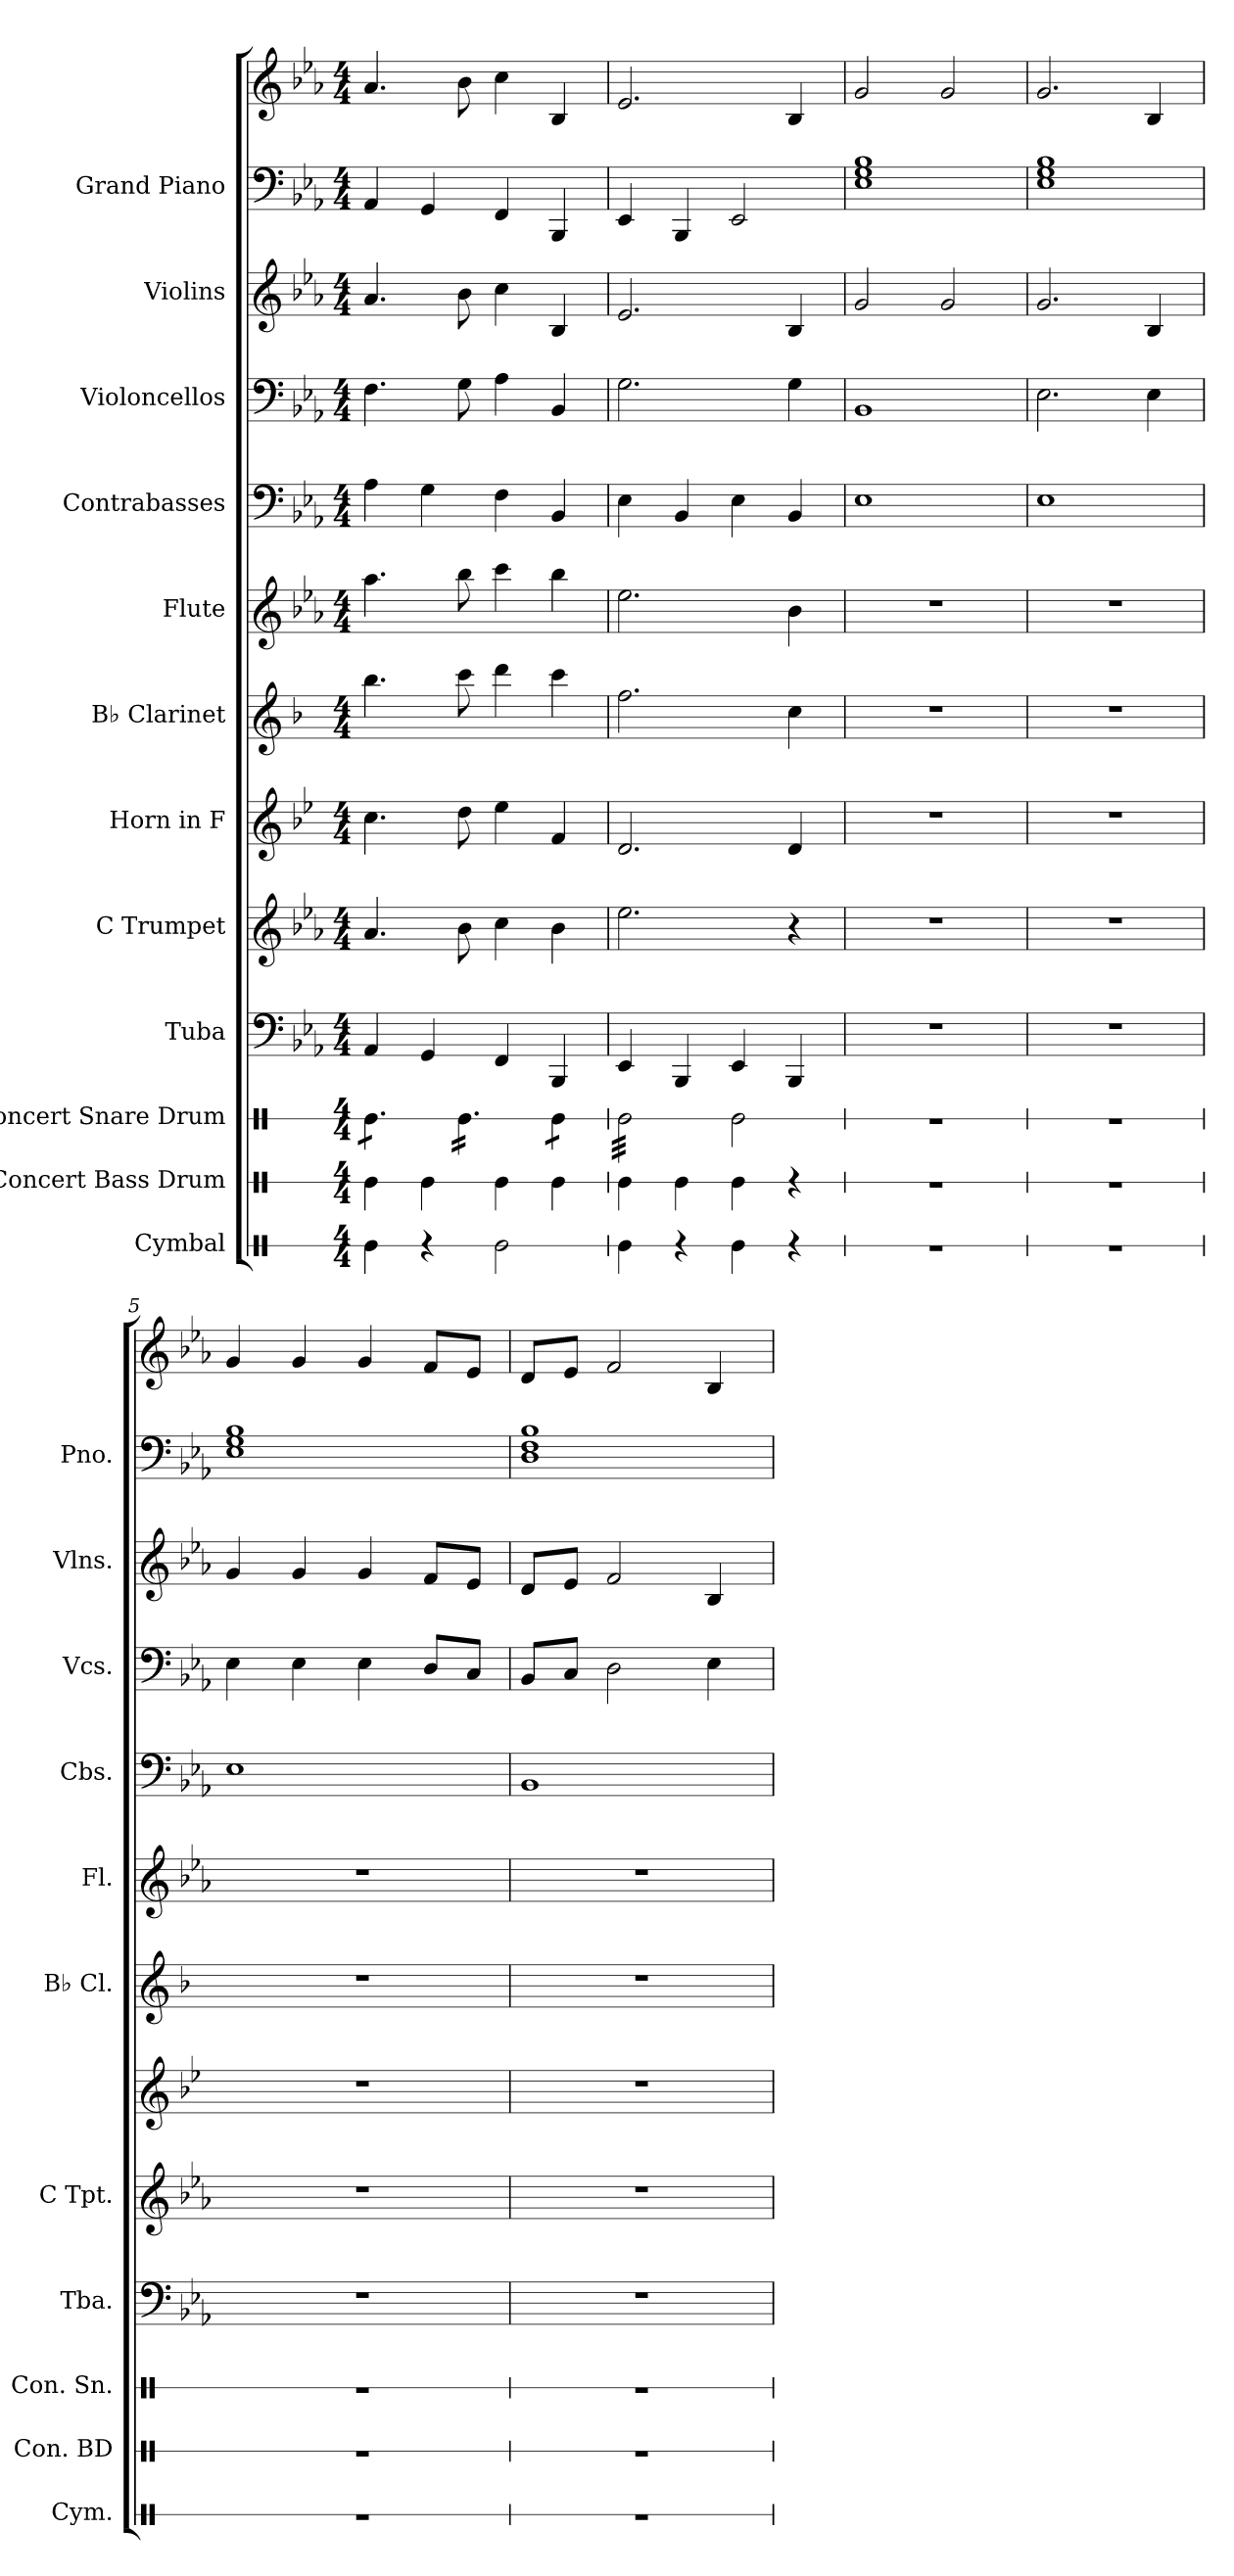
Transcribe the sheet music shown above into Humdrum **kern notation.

**kern	**kern	**kern	**kern	**kern	**kern	**kern	**kern	**kern	**kern	**kern	**kern	**kern
*part12	*part11	*part10	*part9	*part8	*part7	*part6	*part5	*part4	*part3	*part2	*part1	*part1
*staff13	*staff12	*staff11	*staff10	*staff9	*staff8	*staff7	*staff6	*staff5	*staff4	*staff3	*staff2	*staff1
*I"Cymbal	*I"Concert Bass Drum	*I"Concert Snare Drum	*I"Tuba	*I"C Trumpet	*I"Horn in F	*I"B♭ Clarinet	*I"Flute	*I"Contrabasses	*I"Violoncellos	*I"Violins	*I"Grand Piano	*
*I'Cym.	*I'Con. BD	*I'Con. Sn.	*I'Tba.	*I'C Tpt.	*	*I'B♭ Cl.	*I'Fl.	*I'Cbs.	*I'Vcs.	*I'Vlns.	*I'Pno.	*
*stria1	*stria1	*stria1	*	*	*	*	*	*	*	*	*	*
*clefX	*clefX	*clefX	*clefF4	*clefG2	*clefG2	*clefG2	*clefG2	*clefF4	*clefF4	*clefG2	*clefF4	*clefG2
*	*	*	*	*	*ITrd4c7	*ITrd1c2	*	*ITrd7c12	*	*	*	*
*k[]	*k[]	*k[]	*k[b-e-a-]	*k[b-e-a-]	*k[b-e-a-]	*k[b-e-a-]	*k[b-e-a-]	*k[b-e-a-]	*k[b-e-a-]	*k[b-e-a-]	*k[b-e-a-]	*k[b-e-a-]
*M4/4	*M4/4	*M4/4	*M4/4	*M4/4	*M4/4	*M4/4	*M4/4	*M4/4	*M4/4	*M4/4	*M4/4	*M4/4
*MM60	*MM60	*MM60	*MM60	*MM60	*MM60	*MM60	*MM60	*MM60	*MM60	*MM60	*MM60	*MM60
=1	=1	=1	=1	=1	=1	=1	=1	=1	=1	=1	=1	=1
*	*	*tremolo	*	*	*	*	*	*	*	*	*	*
4Re\	4Re\	8Re\L	4AA-/	4.a-/	4.f\	4.aa-\	4.aa-\	4AA-\	4.F\	4.a-/	4AA-/	4.a-/
.	.	8Re\	.	.	.	.	.	.	.	.	.	.
4r	4Re\	8Re\J	4GG/	.	.	.	.	4GG\	.	.	4GG/	.
.	.	16Re\LL	.	8b-\	8g\	8bb-\	8bb-\	.	8G\	8b-\	.	8b-\
.	.	16Re\	.	.	.	.	.	.	.	.	.	.
2Re\	4Re\	16Re\	4FF/	4cc\	4a-\	4ccc\	4ccc\	4FF\	4A-\	4cc\	4FF/	4cc\
.	.	16Re\	.	.	.	.	.	.	.	.	.	.
.	.	16Re\	.	.	.	.	.	.	.	.	.	.
.	.	16Re\JJ	.	.	.	.	.	.	.	.	.	.
.	4Re\	8Re\L	4BBB-/	4b-\	4B-/	4bb-\	4bb-\	4BBB-/	4BB-/	4B-/	4BBB-/	4B-/
.	.	8Re\J	.	.	.	.	.	.	.	.	.	.
=2	=2	=2	=2	=2	=2	=2	=2	=2	=2	=2	=2	=2
4Re\	4Re\	32Re\LLL	4EE-/	2.ee-\	2.G/	2.ee-\	2.ee-\	4EE-\	2.G\	2.e-/	4EE-/	2.e-/
.	.	32Re\	.	.	.	.	.	.	.	.	.	.
.	.	32Re\	.	.	.	.	.	.	.	.	.	.
.	.	32Re\	.	.	.	.	.	.	.	.	.	.
.	.	32Re\	.	.	.	.	.	.	.	.	.	.
.	.	32Re\	.	.	.	.	.	.	.	.	.	.
.	.	32Re\	.	.	.	.	.	.	.	.	.	.
.	.	32Re\	.	.	.	.	.	.	.	.	.	.
4r	4Re\	32Re\	4BBB-/	.	.	.	.	4BBB-/	.	.	4BBB-/	.
.	.	32Re\	.	.	.	.	.	.	.	.	.	.
.	.	32Re\	.	.	.	.	.	.	.	.	.	.
.	.	32Re\	.	.	.	.	.	.	.	.	.	.
.	.	32Re\	.	.	.	.	.	.	.	.	.	.
.	.	32Re\	.	.	.	.	.	.	.	.	.	.
.	.	32Re\	.	.	.	.	.	.	.	.	.	.
.	.	32Re\JJJ	.	.	.	.	.	.	.	.	.	.
*	*	*Xtremolo	*	*	*	*	*	*	*	*	*	*
4Re\	4Re\	2Re\	4EE-/	.	.	.	.	4EE-\	.	.	2EE-/	.
4r	4r	.	4BBB-/	4r	4G/	4b-\	4b-\	4BBB-/	4G\	4B-/	.	4B-/
=3	=3	=3	=3	=3	=3	=3	=3	=3	=3	=3	=3	=3
*	*	*	*	*	*	*	*	*	*	*	*	*MM120
1r	1r	1r	1r	1r	1r	1r	1r	1EE-	1BB-	2g/	1E- 1G 1B-	2g/
.	.	.	.	.	.	.	.	.	.	2g/	.	2g/
=4	=4	=4	=4	=4	=4	=4	=4	=4	=4	=4	=4	=4
1r	1r	1r	1r	1r	1r	1r	1r	1EE-	2.E-\	2.g/	1E- 1G 1B-	2.g/
.	.	.	.	.	.	.	.	.	4E-\	4B-/	.	4B-/
=5	=5	=5	=5	=5	=5	=5	=5	=5	=5	=5	=5	=5
1r	1r	1r	1r	1r	1r	1r	1r	1EE-	4E-\	4g/	1E- 1G 1B-	4g/
.	.	.	.	.	.	.	.	.	4E-\	4g/	.	4g/
.	.	.	.	.	.	.	.	.	4E-\	4g/	.	4g/
.	.	.	.	.	.	.	.	.	8D/L	8f/L	.	8f/L
.	.	.	.	.	.	.	.	.	8C/J	8e-/J	.	8e-/J
=6	=6	=6	=6	=6	=6	=6	=6	=6	=6	=6	=6	=6
1r	1r	1r	1r	1r	1r	1r	1r	1BBB-	8BB-/L	8d/L	1D 1F 1B-	8d/L
.	.	.	.	.	.	.	.	.	8C/J	8e-/J	.	8e-/J
.	.	.	.	.	.	.	.	.	2D\	2f/	.	2f/
.	.	.	.	.	.	.	.	.	4E-\	4B-/	.	4B-/
=	=	=	=	=	=	=	=	=	=	=	=	=
*-	*-	*-	*-	*-	*-	*-	*-	*-	*-	*-	*-	*-
